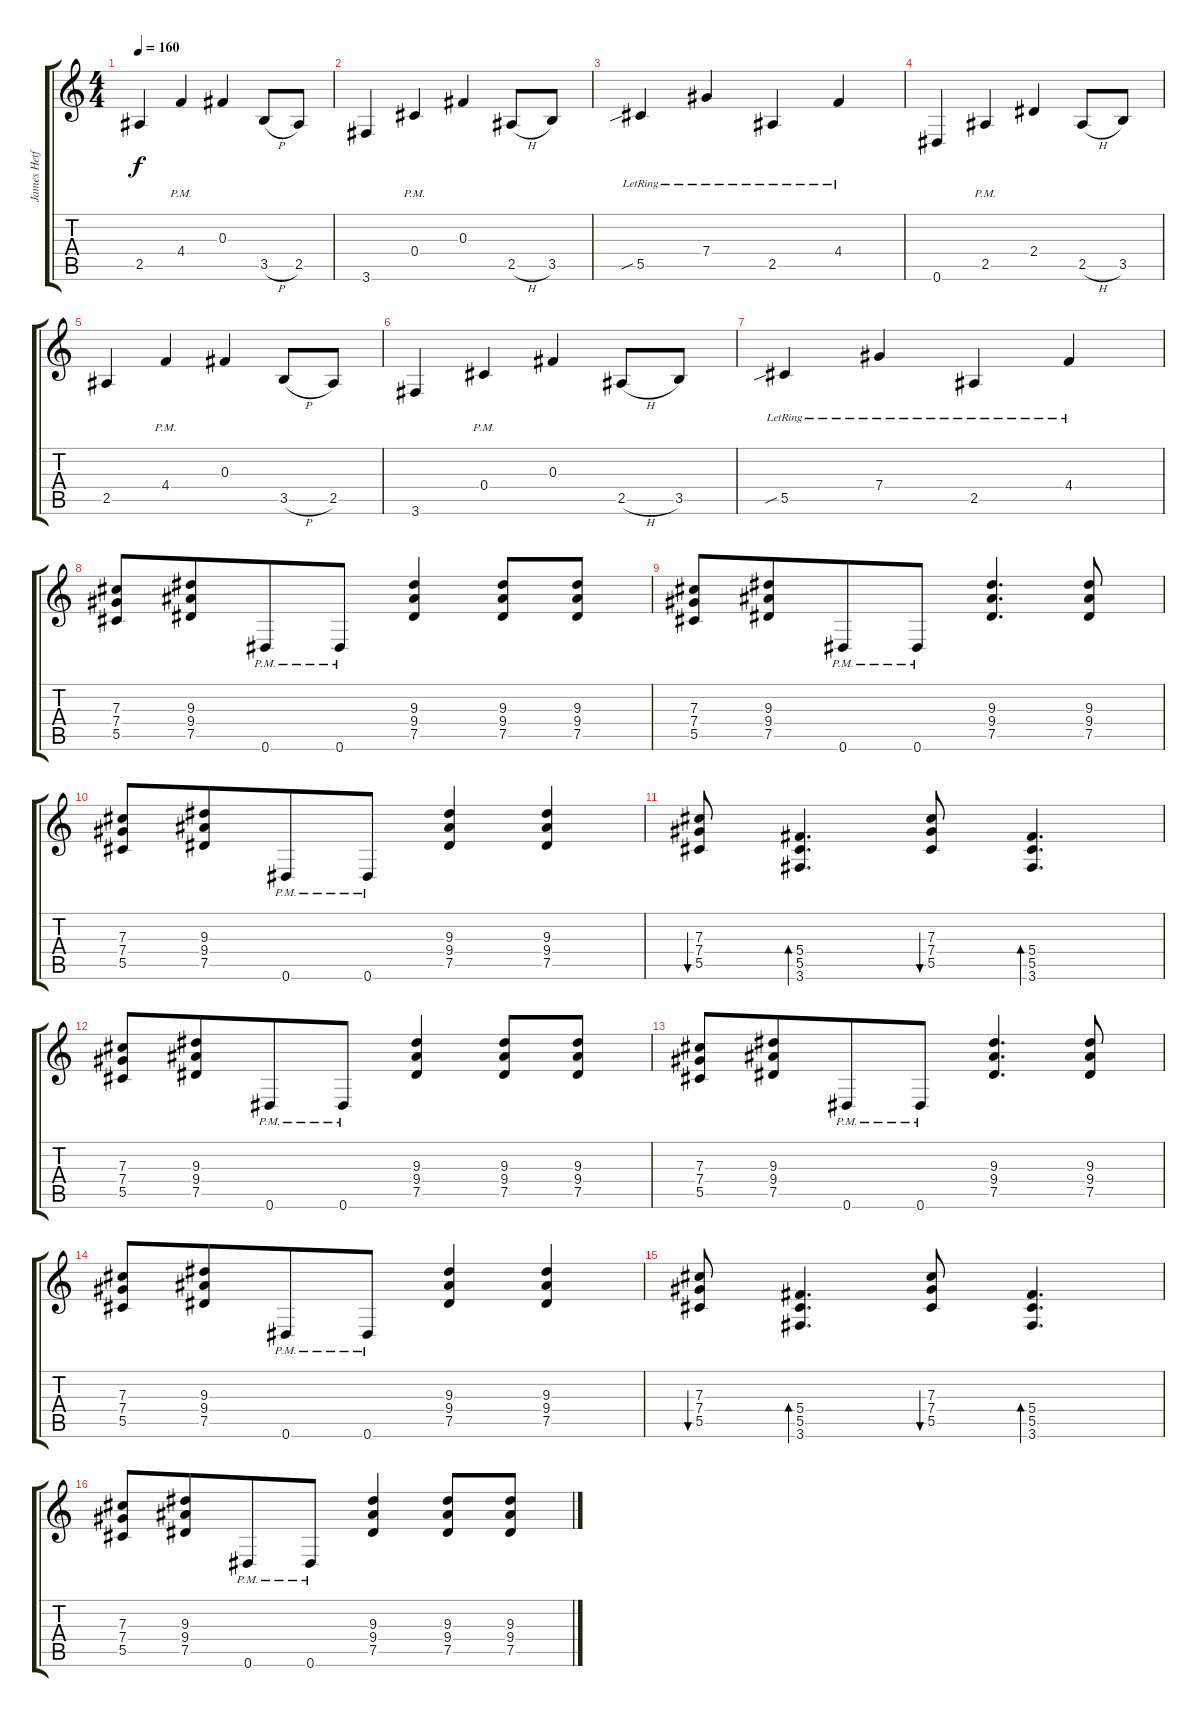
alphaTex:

\track ("James Hetfield" "James Hetf") {instrument overdrivenguitar}
\staff {score tabs}
\tuning (Eb4 Bb3 Gb3 Db3 Ab2 Eb2) {hide}
\ts (4 4)
\tempo 160
\clef g2
\ks c
2.5.4{dy f} 4.4{pm}.4 0.3.4 3.5{h}.8 2.5.8 |
3.6.4 0.4{pm}.4 0.3.4 2.5{h}.8 3.5.8 |
5.5{sib lr}.4 7.4{lr}.4 2.5{lr}.4 4.4{lr}.4 |
0.6.4 2.5{pm}.4 2.4.4 2.5{h}.8 3.5.8 |
2.5.4 4.4{pm}.4 0.3.4 3.5{h}.8 2.5.8 |
3.6.4 0.4{pm}.4 0.3.4 2.5{h}.8 3.5.8 |
5.5{sib lr}.4 7.4{lr}.4 2.5{lr}.4 4.4{lr}.4 |
(7.3 7.4 5.5).8 (9.3 9.4 7.5).8{beam merge} 0.6{pm}.8 0.6{pm}.8 (9.3 9.4 7.5).4 (9.3 9.4 7.5).8 (9.3 9.4 7.5).8 |
(7.3 7.4 5.5).8 (9.3 9.4 7.5).8{beam merge} 0.6{pm}.8 0.6{pm}.8 (9.3 9.4 7.5).4{d} (9.3 9.4 7.5).8 |
(7.3 7.4 5.5).8 (9.3 9.4 7.5).8{beam merge} 0.6{pm}.8 0.6{pm}.8 (9.3 9.4 7.5).4 (9.3 9.4 7.5).4 |
(7.3 7.4 5.5).8{bu 60} (5.4 5.5 3.6).4{d bd 60} (7.3 7.4 5.5).8{bu 60} (5.4 5.5 3.6).4{d bd 60} |
(7.3 7.4 5.5).8 (9.3 9.4 7.5).8{beam merge} 0.6{pm}.8 0.6{pm}.8 (9.3 9.4 7.5).4 (9.3 9.4 7.5).8 (9.3 9.4 7.5).8 |
(7.3 7.4 5.5).8 (9.3 9.4 7.5).8{beam merge} 0.6{pm}.8 0.6{pm}.8 (9.3 9.4 7.5).4{d} (9.3 9.4 7.5).8 |
(7.3 7.4 5.5).8 (9.3 9.4 7.5).8{beam merge} 0.6{pm}.8 0.6{pm}.8 (9.3 9.4 7.5).4 (9.3 9.4 7.5).4 |
(7.3 7.4 5.5).8{bu 60} (5.4 5.5 3.6).4{d bd 60} (7.3 7.4 5.5).8{bu 60} (5.4 5.5 3.6).4{d bd 60} |
(7.3 7.4 5.5).8 (9.3 9.4 7.5).8{beam merge} 0.6{pm}.8 0.6{pm}.8 (9.3 9.4 7.5).4 (9.3 9.4 7.5).8 (9.3 9.4 7.5).8
